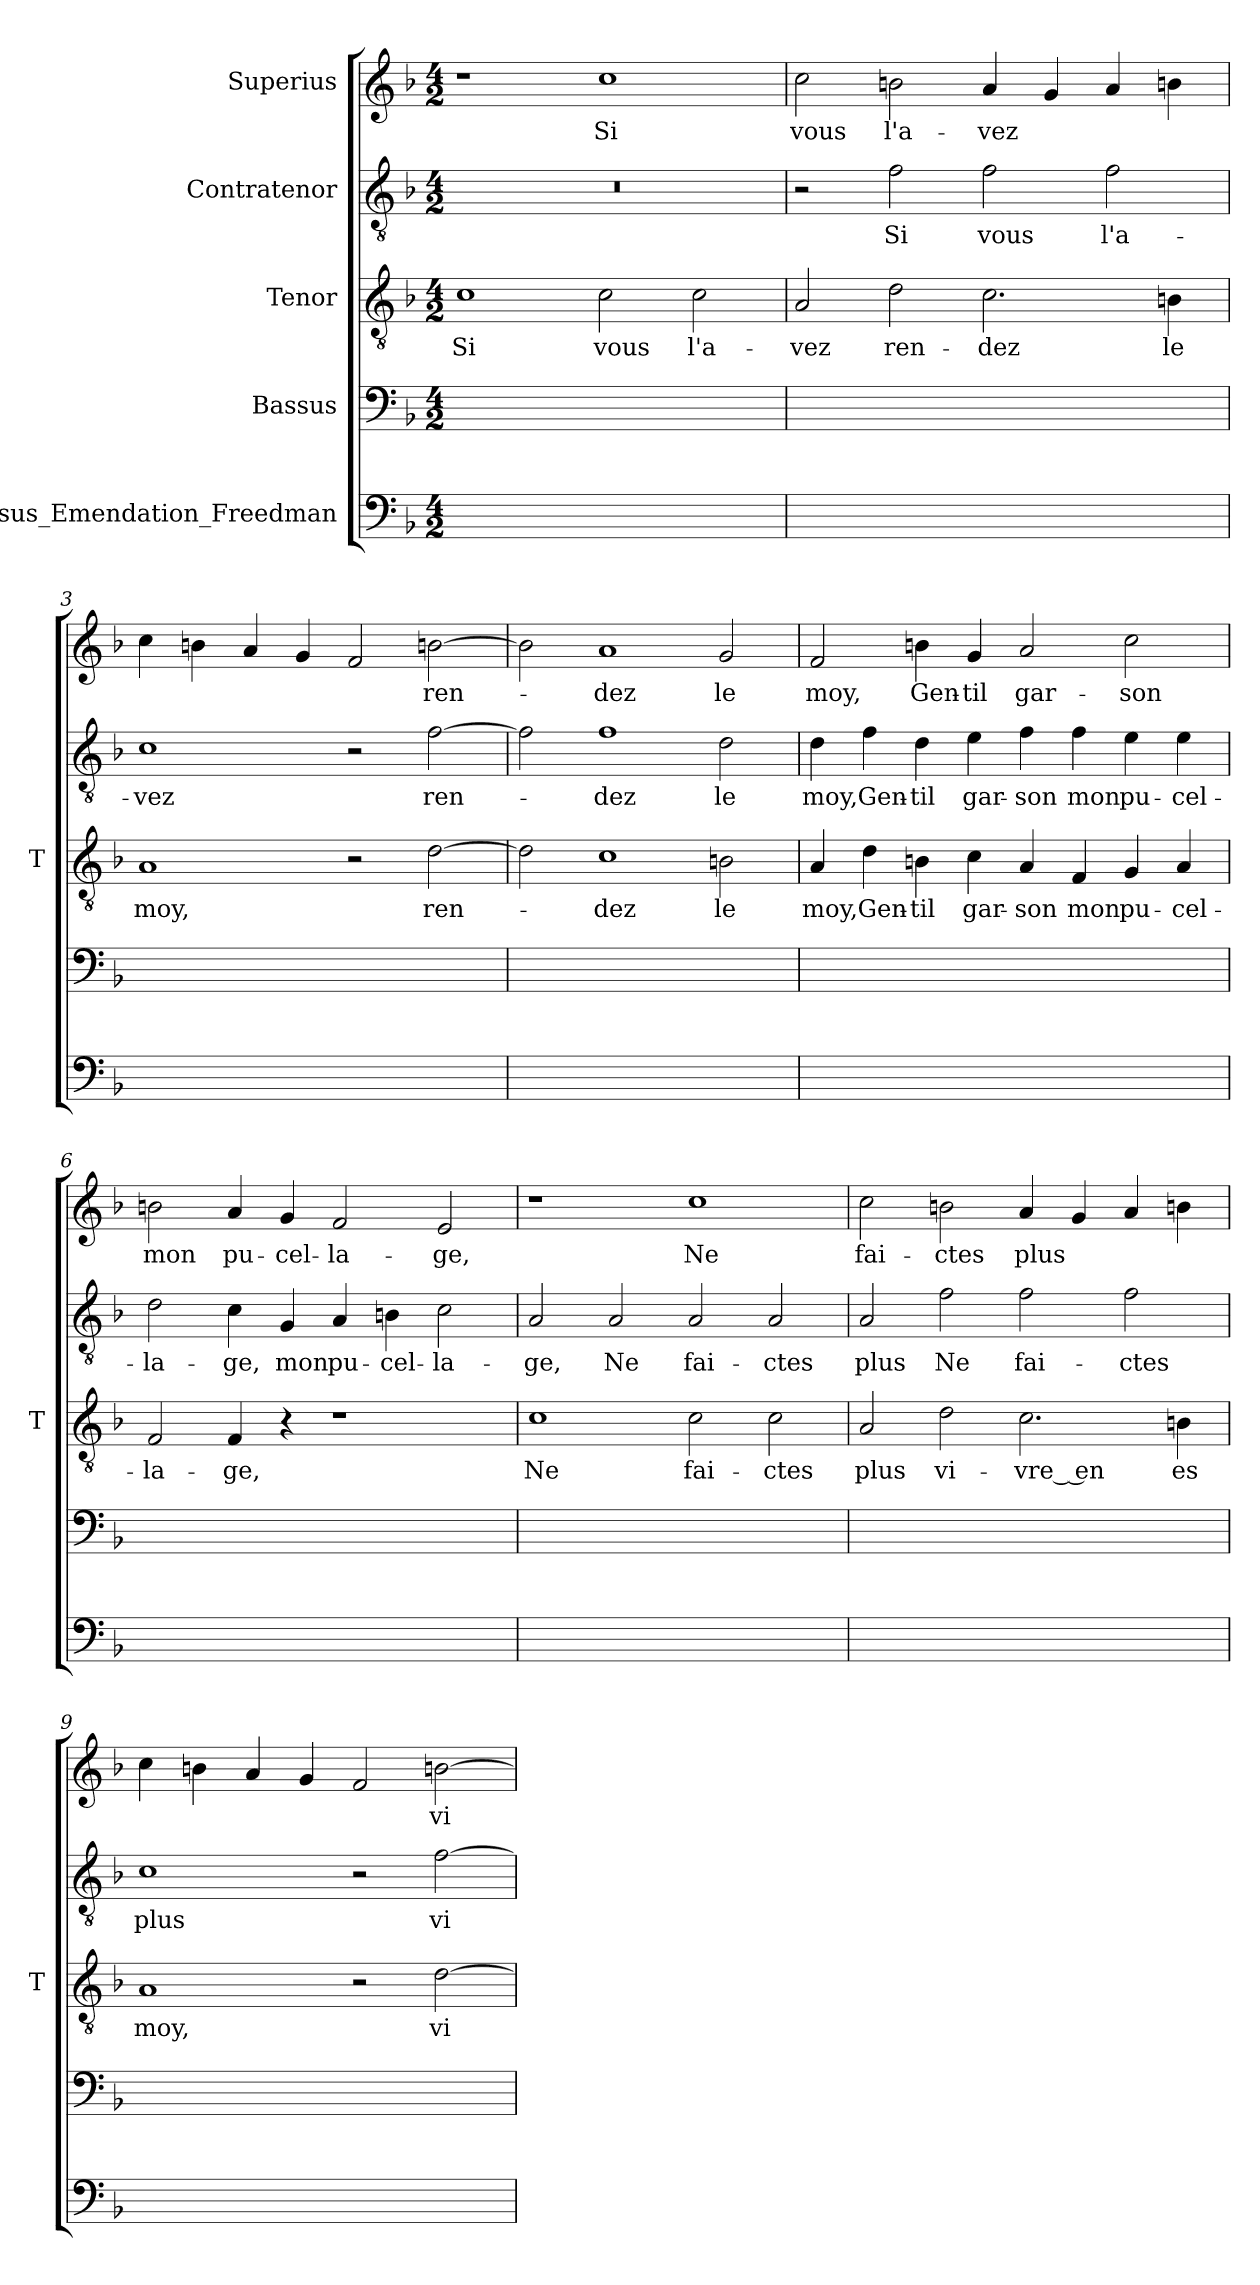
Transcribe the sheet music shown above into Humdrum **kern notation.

**kern	**kern	**kern	**text	**kern	**text	**kern	**text
*part5	*part4	*part3	*part3	*part2	*part2	*part1	*part1
*staff5	*staff4	*staff3	*staff3	*staff2	*staff2	*staff1	*staff1
*I"Bassus_Emendation_Freedman	*I"Bassus	*I"Tenor	*	*I"Contratenor	*	*I"Superius	*
*	*	*I'T	*	*	*	*	*
*clefF4	*clefF4	*clefGv2	*	*clefGv2	*	*clefG2	*
*k[b-]	*k[b-]	*k[b-]	*	*k[b-]	*	*k[b-]	*
*M4/2	*M4/2	*M4/2	*	*M4/2	*	*M4/2	*
=1	=1	=1	=1	=1	=1	=1	=1
0ryy	0ryy	1c	-Si	0r	.	1r	.
.	.	2c	-vous	.	.	1cc	-Si
.	.	2c	l'a-	.	.	.	.
=2	=2	=2	=2	=2	=2	=2	=2
0ryy	0ryy	2A	-vez	2r	.	2cc	-vous
.	.	2d	ren-	2f	-Si	2bn	l'a-
.	.	2.c	-dez	2f	-vous	4a	-vez
.	.	.	.	.	.	4g	.
.	.	.	.	2f	l'a-	4a	.
.	.	4Bn	-le	.	.	4bn	.
=3	=3	=3	=3	=3	=3	=3	=3
0ryy	0ryy	1A	-moy,	1c	-vez	4cc	.
.	.	.	.	.	.	4bn	.
.	.	.	.	.	.	4a	.
.	.	.	.	.	.	4g	.
.	.	2r	.	2r	.	2f	.
.	.	[2d	ren-	[2f	ren-	[2bn	ren-
=4	=4	=4	=4	=4	=4	=4	=4
0ryy	0ryy	2d]	.	2f]	.	2b]	.
.	.	1c	-dez	1f	-dez	1a	-dez
.	.	2Bn	-le	2d	-le	2g	-le
=5	=5	=5	=5	=5	=5	=5	=5
0ryy	0ryy	4A	-moy,	4d	-moy,	2f	-moy,
.	.	4d	Gen-	4f	Gen-	.	.
.	.	4Bn	-til	4d	-til	4bn	Gen-
.	.	4c	gar-	4e	gar-	4g	-til
.	.	4A	-son	4f	-son	2a	gar-
.	.	4F	-mon	4f	-mon	.	.
.	.	4G	pu-	4e	pu-	2cc	-son
.	.	4A	cel-	4e	cel-	.	.
=6	=6	=6	=6	=6	=6	=6	=6
0ryy	0ryy	2F	la-	2d	la-	2bn	-mon
.	.	4F	-ge,	4c	-ge,	4a	pu-
.	.	4r	.	4G	-mon	4g	cel-
.	.	1r	.	4A	pu-	2f	la-
.	.	.	.	4Bn	cel-	.	.
.	.	.	.	2c	la-	2e	-ge,
=7	=7	=7	=7	=7	=7	=7	=7
0ryy	0ryy	1c	-Ne	2A	-ge,	1r	.
.	.	.	.	2A	-Ne	.	.
.	.	2c	fai-	2A	fai-	1cc	-Ne
.	.	2c	-ctes	2A	-ctes	.	.
=8	=8	=8	=8	=8	=8	=8	=8
0ryy	0ryy	2A	-plus	2A	-plus	2cc	fai-
.	.	2d	vi-	2f	-Ne	2bn	-ctes
.	.	2.c	-vre_ en	2f	fai-	4a	-plus
.	.	.	.	.	.	4g	.
.	.	.	.	2f	-ctes	4a	.
.	.	4Bn	-es	.	.	4bn	.
=9	=9	=9	=9	=9	=9	=9	=9
0ryy	0ryy	1A	-moy,	1c	-plus	4cc	.
.	.	.	.	.	.	4bn	.
.	.	.	.	.	.	4a	.
.	.	.	.	.	.	4g	.
.	.	2r	.	2r	.	2f	.
.	.	[2d	vi-	[2f	vi-	[2bn	vi-
=	=	=	=	=	=	=	=
*-	*-	*-	*-	*-	*-	*-	*-
